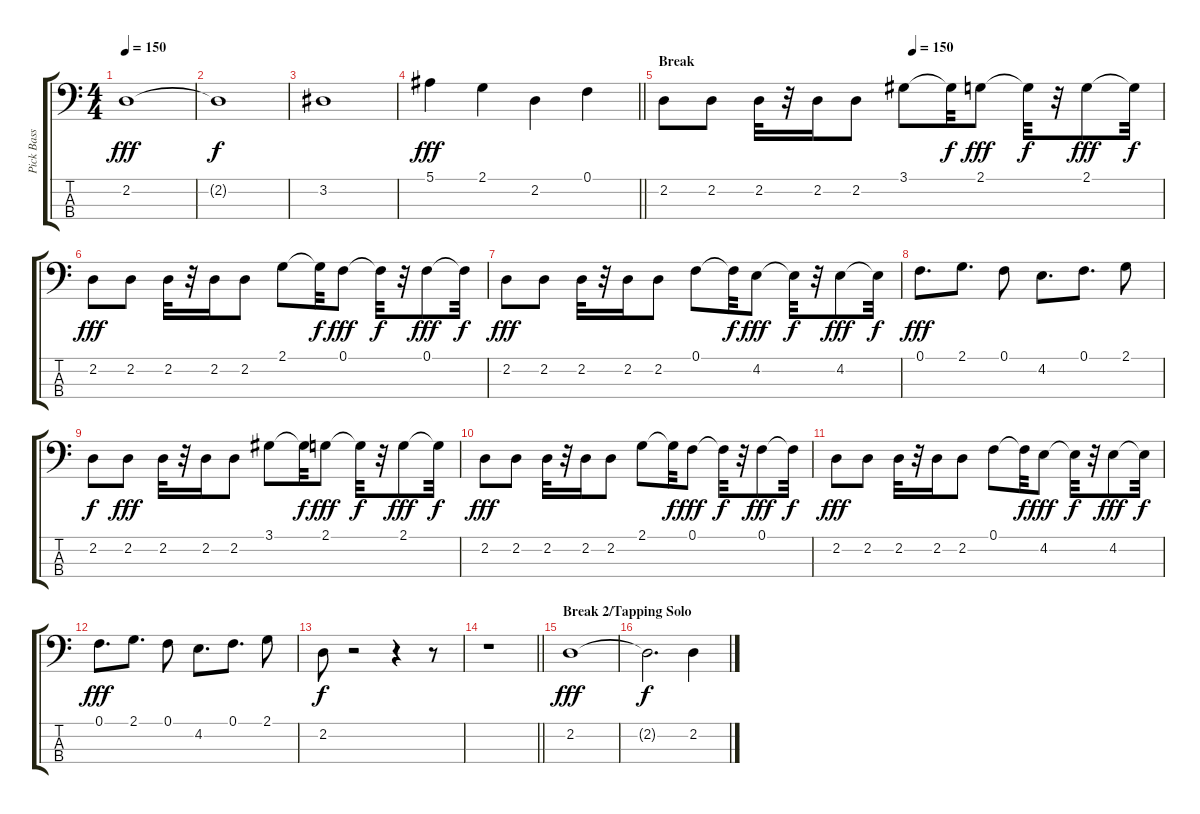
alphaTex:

\track ("Pick Bass" "Pick Bass") {instrument electricbasspick}
\staff {score tabs}
\tuning (F2 C2 G1 D1) {hide}
\ts (4 4)
\tempo 150
\clef f4
\ks c
2.2.1{dy fff} |
2.2{t}.1{dy f} |
3.2.1 |
\barLineRight lightlight
5.1.4{dy fff} 2.1.4 2.2.4 0.1.4 |
\section ("" "Break")
\tempo (150 0.5)
2.2.8 2.2.8 2.2.32 r.32 2.2.16 2.2.8 3.1.8 3.1{t}.32{dy f} 2.1.8{dy fff} 2.1{t}.32{dy f} r.32 2.1.8{dy fff} 2.1{t}.32{dy f} |
2.2.8{dy fff} 2.2.8 2.2.32 r.32 2.2.16 2.2.8 2.1.8 2.1{t}.32{dy f} 0.1.8{dy fff} 0.1{t}.32{dy f} r.32 0.1.8{dy fff} 0.1{t}.32{dy f} |
2.2.8{dy fff} 2.2.8 2.2.32 r.32 2.2.16 2.2.8 0.1.8 0.1{t}.32{dy f} 4.2.8{dy fff} 4.2{t}.32{dy f} r.32 4.2.8{dy fff} 4.2{t}.32{dy f} |
0.1.8{d dy fff} 2.1.8{d} 0.1.8 4.2.8{d} 0.1.8{d} 2.1.8 |
2.2.8{dy f} 2.2.8{dy fff} 2.2.32 r.32 2.2.16 2.2.8 3.1.8 3.1{t}.32{dy f} 2.1.8{dy fff} 2.1{t}.32{dy f} r.32 2.1.8{dy fff} 2.1{t}.32{dy f} |
2.2.8{dy fff} 2.2.8 2.2.32 r.32 2.2.16 2.2.8 2.1.8 2.1{t}.32{dy f} 0.1.8{dy fff} 0.1{t}.32{dy f} r.32 0.1.8{dy fff} 0.1{t}.32{dy f} |
2.2.8{dy fff} 2.2.8 2.2.32 r.32 2.2.16 2.2.8 0.1.8 0.1{t}.32{dy f} 4.2.8{dy fff} 4.2{t}.32{dy f} r.32 4.2.8{dy fff} 4.2{t}.32{dy f} |
0.1.8{d dy fff} 2.1.8{d} 0.1.8 4.2.8{d} 0.1.8{d} 2.1.8 |
2.2.8{dy f} r.2 r.4 r.8 |
\barLineRight lightlight
r.1 |
\section ("" "Break 2/Tapping Solo")
2.2.1{dy fff} |
2.2{t}.2{d dy f} 2.2.4
